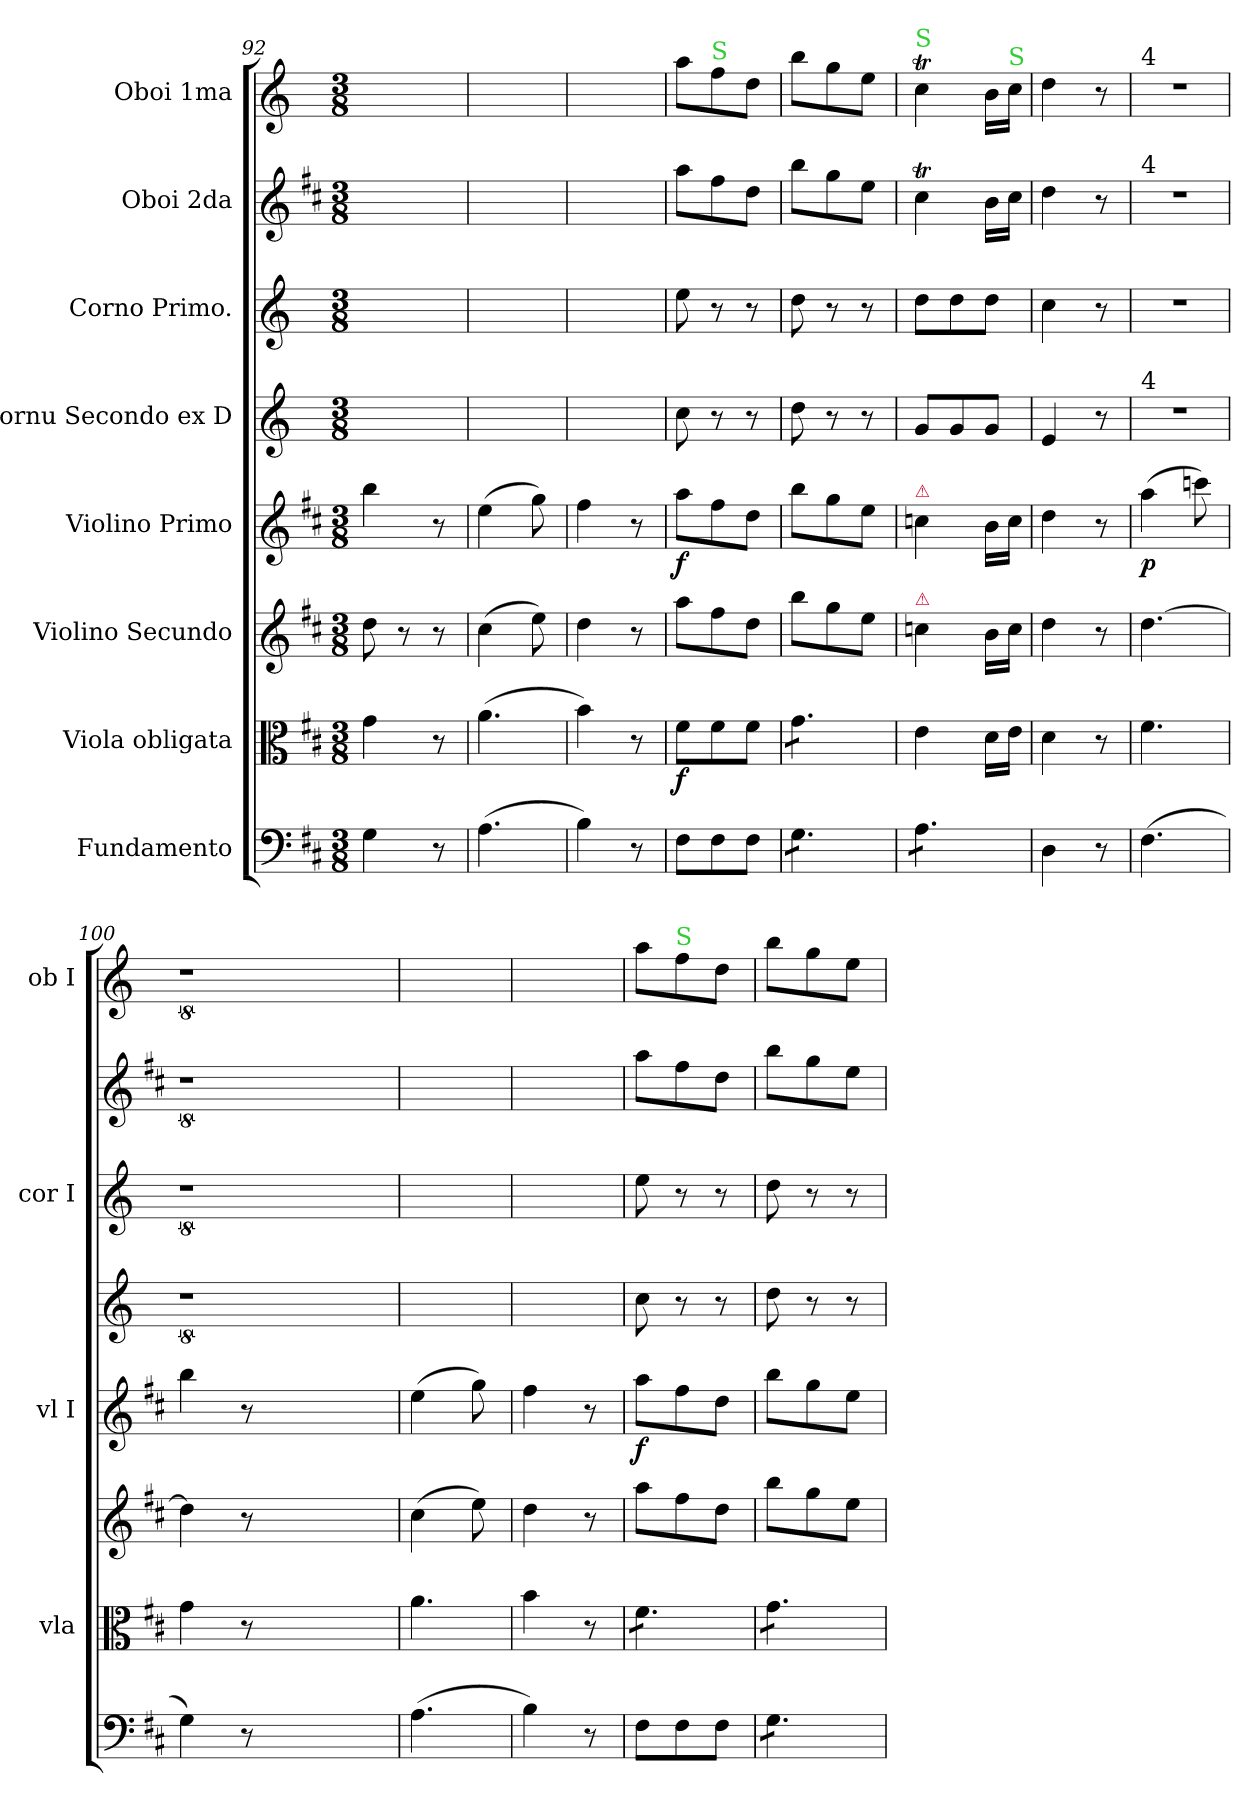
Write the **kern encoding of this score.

**kern	**dynam	**kern	**dynam	**kern	**kern	**dynam	**kern	**kern	**kern	**kern
*part8	*part8	*part7	*part7	*part6	*part5	*part5	*part4	*part3	*part2	*part1
*staff8	*staff8	*staff7	*staff7	*staff6	*staff5	*staff5	*staff4	*staff3	*staff2	*staff1
*I"Fundamento	*	*I"Viola obligata	*	*I"Violino Secundo	*I"Violino Primo	*	*I"Cornu Secondo ex D	*I"Corno Primo.	*I"Oboi 2da	*I"Oboi 1ma
*	*	*I'vla	*	*	*I'vl I	*	*	*I'cor I	*	*I'ob I
*clefF4	*	*clefC3	*	*clefG2	*clefG2	*	*clefG2	*clefG2	*clefG2	*clefG2
*	*	*	*	*	*	*	*ITrd6c10	*ITrd6c10	*	*
*k[f#c#]	*	*k[f#c#]	*	*k[f#c#]	*k[f#c#]	*	*k[f#c#]	*k[f#c#]	*k[f#c#]	*k[]
*M3/8	*	*M3/8	*	*M3/8	*M3/8	*	*M3/8	*M3/8	*M3/8	*M3/8
=92	=92	=92	=92	=92	=92	=92	=92	=92	=92	=92
4G\	.	4g\	.	8dd\	4bb\	.	4.ryy	4.ryy	4.ryy	4.ryy
.	.	.	.	8r	.	.	.	.	.	.
8r	.	8r	.	8r	8r	.	.	.	.	.
=93	=93	=93	=93	=93	=93	=93	=93	=93	=93	=93
(4.A\	.	(4.a\	.	(4cc#\	(4ee\	.	4.ryy	4.ryy	4.ryy	4.ryy
.	.	.	.	8ee\)	8gg\)	.	.	.	.	.
=94	=94	=94	=94	=94	=94	=94	=94	=94	=94	=94
4B\)	.	4b\)	.	4dd\	4ff#\	.	4.ryy	4.ryy	4.ryy	4.ryy
8r	.	8r	.	8r	8r	.	.	.	.	.
=95	=95	=95	=95	=95	=95	=95	=95	=95	=95	=95
!	!LO:DY:rj	!	!	!	!	!	!	!	!	!
8F#\L	for	8f#\L	f	8aa\L	8aa\L	f	8d\	8f#\	8aa\L	8aa\L
!	!	!	!	!	!	!	!	!	!	!LO:TX:a:color=limegreen:t=S
8F#\	.	8f#\	.	8ff#\	8ff#\	.	8r	8r	8ff#\	8ff\
8F#\J	.	8f#\J	.	8dd\J	8dd\J	.	8r	8r	8dd\J	8dd\J
=96	=96	=96	=96	=96	=96	=96	=96	=96	=96	=96
*tremolo	*	*	*	*	*	*	*	*	*	*
*	*	*tremolo	*	*	*	*	*	*	*	*
8G\L	.	8g\L	.	8bb\L	8bb\L	.	8e\	8e\	8bb\L	8bb\L
8G\	.	8g\	.	8gg\	8gg\	.	8r	8r	8gg\	8gg\
8G\J	.	8g\J	.	8ee\J	8ee\J	.	8r	8r	8ee\J	8ee\J
*	*	*Xtremolo	*	*	*	*	*	*	*	*
=97	=97	=97	=97	=97	=97	=97	=97	=97	=97	=97
!	!	!	!	!	!	!	!	!	!	!LO:TX:a:color=limegreen:t=S
!	!	!	!	!	!LO:TX:a:color=crimson:t=⚠	!	!	!	!	!
!	!	!	!	!LO:TX:a:color=crimson:t=⚠	!	!	!	!	!	!
8A\L	.	4e\	.	4ccn\	4ccn\	.	8A/L	8e\L	4cc#t\	4ccT\
8A\	.	.	.	.	.	.	8A/	8e\	.	.
8A\J	.	16d\LL	.	16b\LL	16b\LL	.	8A/J	8e\J	16b\LL	16b\LL
*Xtremolo	*	*	*	*	*	*	*	*	*	*
!	!	!	!	!	!	!	!	!	!	!LO:TX:a:color=limegreen:t=S
.	.	16e\JJ	.	16cc\JJ	16cc\JJ	.	.	.	16cc#\JJ	16cc\JJ
=98	=98	=98	=98	=98	=98	=98	=98	=98	=98	=98
4D\	.	4d\	.	4dd\	4dd\	.	4F#/	4d\	4dd\	4dd\
8r	.	8r	.	8r	8r	.	8r	8r	8r	8r
=99	=99	=99	=99	=99	=99	=99	=99	=99	=99	=99
!	!	!	!	!	!	!	!	!	!	!LO:TX:a:t=4
!	!	!	!	!	!	!	!	!	!LO:TX:a:t=4	!
!	!	!	!	!	!	!	!LO:TX:a:t=4	!	!	!
(4.F#\	pn	4.f#\	pn	[4.dd\	(4aa\	p	4.r	4.r	4.r	4.r
.	.	.	.	.	8cccn\)	.	.	.	.	.
=100	=100	=100	=100	=100	=100	=100	=100	=100	=100	=100
4G\)	.	4g\	.	4dd\]	4bb\	.	8%9r	8%9r	8%9r	8%9r
8r	.	8r	.	8r	8r	.	.	.	.	.
2.ryy	.	2.ryy	.	2.ryy	2.ryy	.	.	.	.	.
=101	=101	=101	=101	=101	=101	=101	=101	=101	=101	=101
(4.A\	.	4.a\	.	(4cc#\	(4ee\	.	4.ryy	4.ryy	4.ryy	4.ryy
.	.	.	.	8ee\)	8gg\)	.	.	.	.	.
=102	=102	=102	=102	=102	=102	=102	=102	=102	=102	=102
4B\)	.	4b\	.	4dd\	4ff#\	.	4.ryy	4.ryy	4.ryy	4.ryy
8r	.	8r	.	8r	8r	.	.	.	.	.
=103	=103	=103	=103	=103	=103	=103	=103	=103	=103	=103
!	!LO:DY:rj	!	!LO:DY:rj	!	!	!	!	!	!	!
*	*	*tremolo	*	*	*	*	*	*	*	*
8F#\L	for	8f#\L	for	8aa\L	8aa\L	f	8d\	8f#\	8aa\L	8aa\L
!	!	!	!	!	!	!	!	!	!	!LO:TX:a:color=limegreen:t=S
8F#\	.	8f#\	.	8ff#\	8ff#\	.	8r	8r	8ff#\	8ff\
8F#\J	.	8f#\J	.	8dd\J	8dd\J	.	8r	8r	8dd\J	8dd\J
=104	=104	=104	=104	=104	=104	=104	=104	=104	=104	=104
*tremolo	*	*	*	*	*	*	*	*	*	*
8G\L	.	8g\L	.	8bb\L	8bb\L	.	8e\	8e\	8bb\L	8bb\L
8G\	.	8g\	.	8gg\	8gg\	.	8r	8r	8gg\	8gg\
8G\J	.	8g\J	.	8ee\J	8ee\J	.	8r	8r	8ee\J	8ee\J
*	*	*Xtremolo	*	*	*	*	*	*	*	*
*Xtremolo	*	*	*	*	*	*	*	*	*	*
=	=	=	=	=	=	=	=	=	=	=
*-	*-	*-	*-	*-	*-	*-	*-	*-	*-	*-
